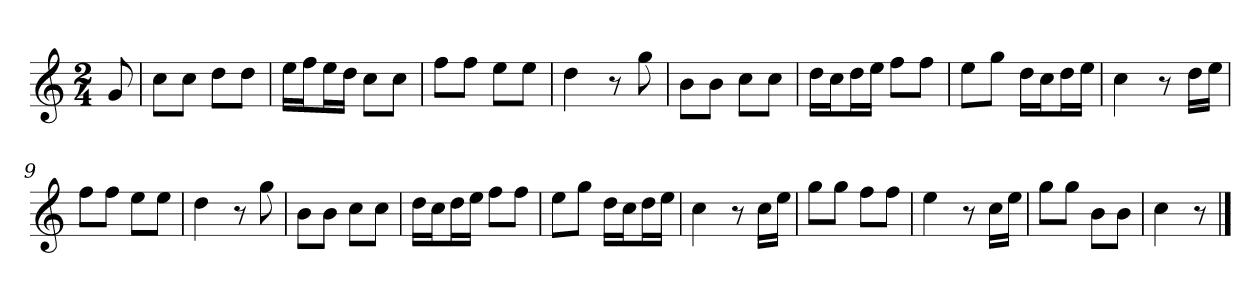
**kern
*part1
*staff1
*clefG2
*k[]
*C:
*M2/4
*MM120
=
8g
=1
8cc\L
8cc\J
8dd\L
8dd\J
=2
16ee\LL
16ff\J
16ee\L
16dd\JJ
8cc\L
8cc\J
=3
8ff\L
8ff\J
8ee\L
8ee\J
=4
4dd
8r
8gg
=5
8b\L
8b\J
8cc\L
8cc\J
=6
16dd\LL
16cc\J
16dd\L
16ee\JJ
8ff\L
8ff\J
=7
8ee\L
8gg\J
16dd\LL
16cc\J
16dd\L
16ee\JJ
=8
4cc
8r
16dd\LL
16ee\JJ
=9
8ff\L
8ff\J
8ee\L
8ee\J
=10
4dd
8r
8gg
=11
8b\L
8b\J
8cc\L
8cc\J
=12
16dd\LL
16cc\J
16dd\L
16ee\JJ
8ff\L
8ff\J
=13
8ee\L
8gg\J
16dd\LL
16cc\J
16dd\L
16ee\JJ
=14
4cc
8r
16cc\LL
16ee\JJ
=15
8gg\L
8gg\J
8ff\L
8ff\J
=16
4ee
8r
16cc\LL
16ee\JJ
=17
8gg\L
8gg\J
8b\L
8b\J
=18
4cc
8r
==
*-
